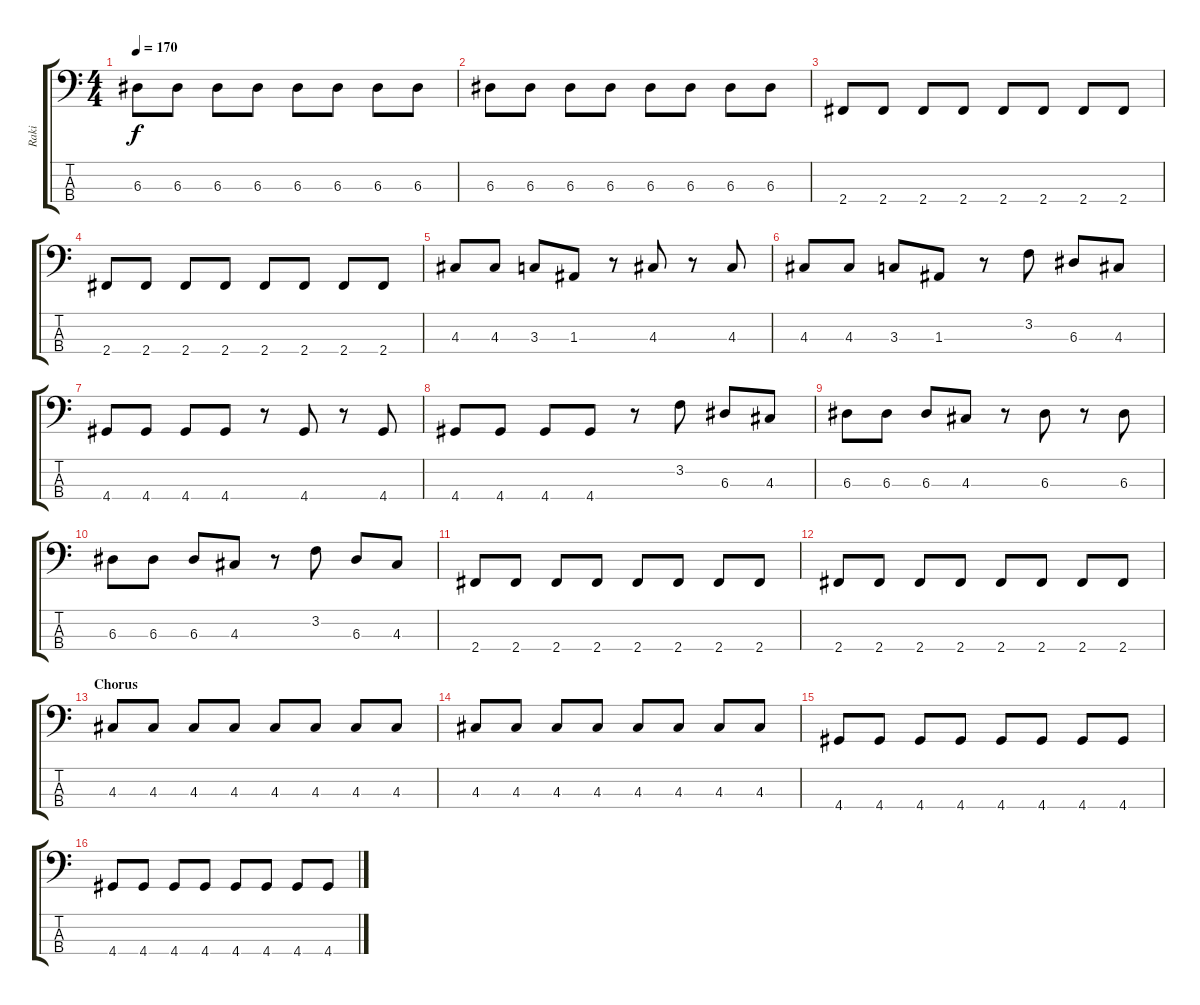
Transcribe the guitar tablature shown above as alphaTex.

\track ("Raki" "Raki") {instrument electricbassfinger}
\staff {score tabs}
\tuning (G2 D2 A1 E1) {hide}
\ts (4 4)
\tempo 170
\clef f4
\ks c
6.3.8{dy f} 6.3.8 6.3.8 6.3.8 6.3.8 6.3.8 6.3.8 6.3.8 |
6.3.8 6.3.8 6.3.8 6.3.8 6.3.8 6.3.8 6.3.8 6.3.8 |
2.4.8 2.4.8 2.4.8 2.4.8 2.4.8 2.4.8 2.4.8 2.4.8 |
2.4.8 2.4.8 2.4.8 2.4.8 2.4.8 2.4.8 2.4.8 2.4.8 |
4.3.8 4.3.8 3.3.8 1.3.8 r.8 4.3.8 r.8 4.3.8 |
4.3.8 4.3.8 3.3.8 1.3.8 r.8 3.2.8 6.3.8 4.3.8 |
4.4.8 4.4.8 4.4.8 4.4.8 r.8 4.4.8 r.8 4.4.8 |
4.4.8 4.4.8 4.4.8 4.4.8 r.8 3.2.8 6.3.8 4.3.8 |
6.3.8 6.3.8 6.3.8 4.3.8 r.8 6.3.8 r.8 6.3.8 |
6.3.8 6.3.8 6.3.8 4.3.8 r.8 3.2.8 6.3.8 4.3.8 |
2.4.8 2.4.8 2.4.8 2.4.8 2.4.8 2.4.8 2.4.8 2.4.8 |
2.4.8 2.4.8 2.4.8 2.4.8 2.4.8 2.4.8 2.4.8 2.4.8 |
\section ("" "Chorus")
4.3.8 4.3.8 4.3.8 4.3.8 4.3.8 4.3.8 4.3.8 4.3.8 |
4.3.8 4.3.8 4.3.8 4.3.8 4.3.8 4.3.8 4.3.8 4.3.8 |
4.4.8 4.4.8 4.4.8 4.4.8 4.4.8 4.4.8 4.4.8 4.4.8 |
4.4.8 4.4.8 4.4.8 4.4.8 4.4.8 4.4.8 4.4.8 4.4.8
